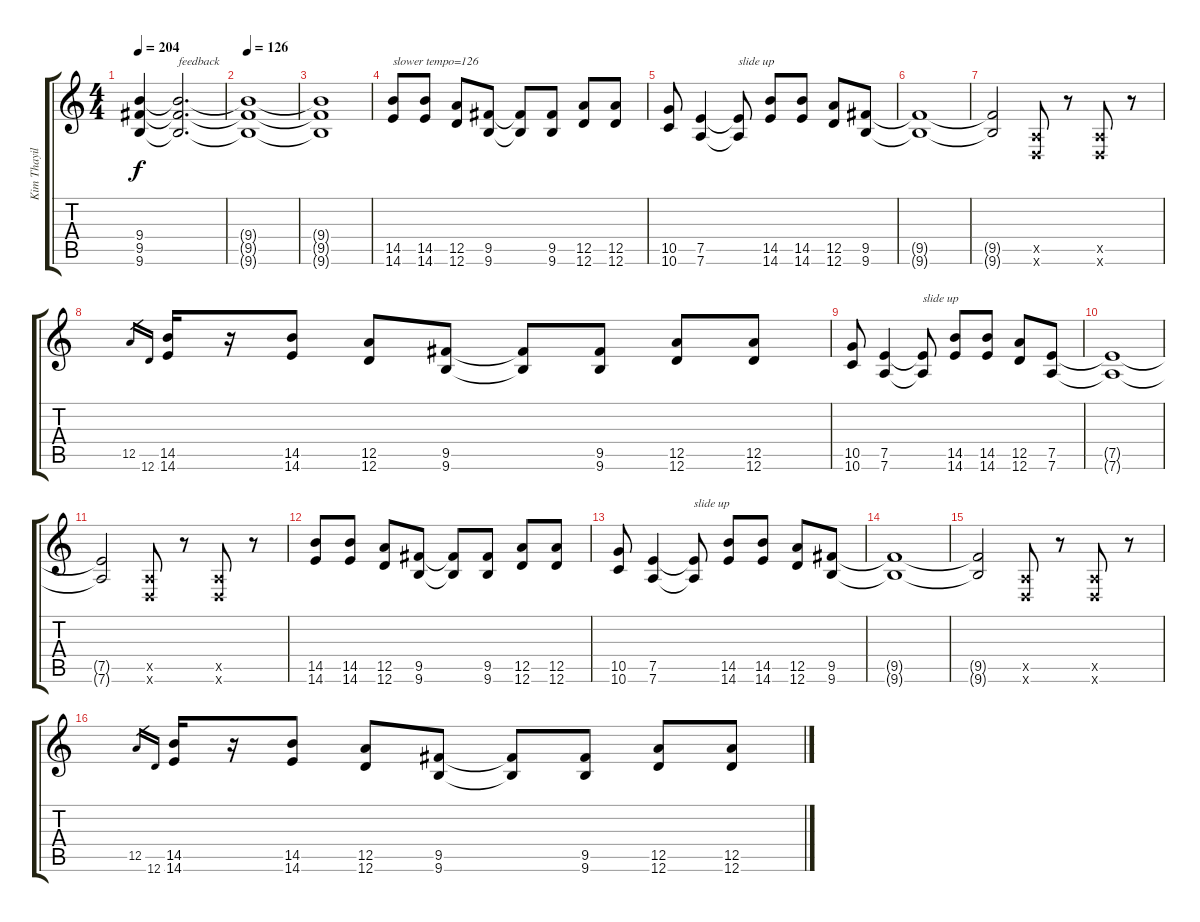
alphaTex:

\track ("Kim Thayil - Rhythm Guitar" "Kim Thayil") {instrument overdrivenguitar}
\staff {score tabs}
\tuning (E4 B3 G3 D3 A2 D2) {hide}
\ts (4 4)
\tempo 204
\clef g2
\ks c
(9.4 9.5 9.6).4{dy f} (9.4{t} 9.5{t} 9.6{t}).2{d txt "feedback"} |
\tempo 126
(9.4{t} 9.5{t} 9.6{t}).1 |
(9.4{t} 9.5{t} 9.6{t}).1 |
(14.5 14.6).8{txt "slower tempo=126"} (14.5 14.6).8 (12.5 12.6).8 (9.5 9.6).8 (9.5{t} 9.6{t}).8 (9.5 9.6).8 (12.5 12.6).8 (12.5 12.6).8 |
(10.5 10.6).8 (7.5 7.6).4 (7.5{t} 7.6{t}).8{txt "slide up"} (14.5 14.6).8 (14.5 14.6).8 (12.5 12.6).8 (9.5 9.6).8 |
(9.5{t} 9.6{t}).1 |
(9.5{t} 9.6{t}).2 (0.5{x} 0.6{x}).8 r.8 (0.5{x} 0.6{x}).8 r.8 |
12.5.16{gr} 12.6.16{gr} (14.5 14.6).16 r.16 (14.5 14.6).8 (12.5 12.6).8 (9.5 9.6).8 (9.5{t} 9.6{t}).8 (9.5 9.6).8 (12.5 12.6).8 (12.5 12.6).8 |
(10.5 10.6).8 (7.5 7.6).4 (7.5{t} 7.6{t}).8{txt "slide up"} (14.5 14.6).8 (14.5 14.6).8 (12.5 12.6).8 (7.5 7.6).8 |
(7.5{t} 7.6{t}).1 |
(7.5{t} 7.6{t}).2 (0.5{x} 0.6{x}).8 r.8 (0.5{x} 0.6{x}).8 r.8 |
(14.5 14.6).8 (14.5 14.6).8 (12.5 12.6).8 (9.5 9.6).8 (9.5{t} 9.6{t}).8 (9.5 9.6).8 (12.5 12.6).8 (12.5 12.6).8 |
(10.5 10.6).8 (7.5 7.6).4 (7.5{t} 7.6{t}).8{txt "slide up"} (14.5 14.6).8 (14.5 14.6).8 (12.5 12.6).8 (9.5 9.6).8 |
(9.5{t} 9.6{t}).1 |
(9.5{t} 9.6{t}).2 (0.5{x} 0.6{x}).8 r.8 (0.5{x} 0.6{x}).8 r.8 |
12.5.16{gr} 12.6.16{gr} (14.5 14.6).16 r.16 (14.5 14.6).8 (12.5 12.6).8 (9.5 9.6).8 (9.5{t} 9.6{t}).8 (9.5 9.6).8 (12.5 12.6).8 (12.5 12.6).8
